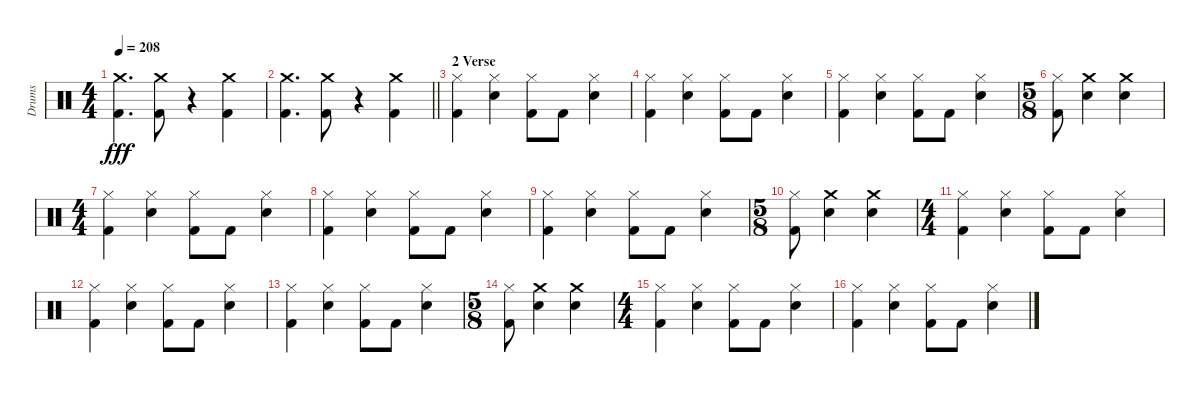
\track ("Drums" "Drums") {instrument percussion}
\staff {score}
\articulation defaults
\ts (4 4)
\tempo 208
\clef neutral
\ks c
("Kick (hit) 2" "Crash medium (hit)").4{d dy fff} ("Crash medium (hit)" "Kick (hit) 2").8 r.4 ("Kick (hit) 2" "Crash medium (hit)").4 |
\barLineRight lightlight
("Crash medium (hit)" "Kick (hit) 2").4{d} ("Crash medium (hit)" "Kick (hit) 2").8 r.4 ("Kick (hit) 2" "Crash medium (hit)").4 |
\section ("" "2 Verse")
("Hi-Hat (closed)" "Kick (hit) 2").4 ("Snare (hit) 2" "Hi-Hat (closed)").4 ("Kick (hit) 2" "Hi-Hat (closed)").8 "Kick (hit) 2".8 ("Snare (hit) 2" "Hi-Hat (closed)").4 |
("Kick (hit) 2" "Hi-Hat (closed)").4 ("Snare (hit) 2" "Hi-Hat (closed)").4 ("Kick (hit) 2" "Hi-Hat (closed)").8 "Kick (hit) 2".8 ("Hi-Hat (closed)" "Snare (hit) 2").4 |
("Kick (hit) 2" "Hi-Hat (closed)").4 ("Snare (hit) 2" "Hi-Hat (closed)").4 ("Kick (hit) 2" "Hi-Hat (closed)").8 "Kick (hit) 2".8 ("Snare (hit) 2" "Hi-Hat (closed)").4 |
\ts (5 8)
("Kick (hit) 2" "Hi-Hat (closed)").8 ("Snare (hit) 2" "Crash medium (hit)").4 ("Crash medium (hit)" "Snare (hit) 2").4 |
\ts (4 4)
("Kick (hit) 2" "Hi-Hat (closed)").4 ("Snare (hit) 2" "Hi-Hat (closed)").4 ("Kick (hit) 2" "Hi-Hat (closed)").8 "Kick (hit) 2".8 ("Snare (hit) 2" "Hi-Hat (closed)").4 |
("Hi-Hat (closed)" "Kick (hit) 2").4 ("Snare (hit) 2" "Hi-Hat (closed)").4 ("Kick (hit) 2" "Hi-Hat (closed)").8 "Kick (hit) 2".8 ("Snare (hit) 2" "Hi-Hat (closed)").4 |
("Kick (hit) 2" "Hi-Hat (closed)").4 ("Hi-Hat (closed)" "Snare (hit) 2").4 ("Kick (hit) 2" "Hi-Hat (closed)").8 "Kick (hit) 2".8 ("Snare (hit) 2" "Hi-Hat (closed)").4 |
\ts (5 8)
("Kick (hit) 2" "Hi-Hat (closed)").8 ("Crash medium (hit)" "Snare (hit) 2").4 ("Crash medium (hit)" "Snare (hit) 2").4 |
\ts (4 4)
("Kick (hit) 2" "Hi-Hat (closed)").4 ("Hi-Hat (closed)" "Snare (hit) 2").4 ("Kick (hit) 2" "Hi-Hat (closed)").8 "Kick (hit) 2".8 ("Snare (hit) 2" "Hi-Hat (closed)").4 |
("Kick (hit) 2" "Hi-Hat (closed)").4 ("Snare (hit) 2" "Hi-Hat (closed)").4 ("Kick (hit) 2" "Hi-Hat (closed)").8 "Kick (hit) 2".8 ("Hi-Hat (closed)" "Snare (hit) 2").4 |
("Kick (hit) 2" "Hi-Hat (closed)").4 ("Snare (hit) 2" "Hi-Hat (closed)").4 ("Kick (hit) 2" "Hi-Hat (closed)").8 "Kick (hit) 2".8 ("Snare (hit) 2" "Hi-Hat (closed)").4 |
\ts (5 8)
("Kick (hit) 2" "Hi-Hat (closed)").8 ("Snare (hit) 2" "Crash medium (hit)").4 ("Crash medium (hit)" "Snare (hit) 2").4 |
\ts (4 4)
("Kick (hit) 2" "Hi-Hat (closed)").4 ("Snare (hit) 2" "Hi-Hat (closed)").4 ("Kick (hit) 2" "Hi-Hat (closed)").8 "Kick (hit) 2".8 ("Hi-Hat (closed)" "Snare (hit) 2").4 |
("Kick (hit) 2" "Hi-Hat (closed)").4 ("Snare (hit) 2" "Hi-Hat (closed)").4 ("Kick (hit) 2" "Hi-Hat (closed)").8 "Kick (hit) 2".8 ("Snare (hit) 2" "Hi-Hat (closed)").4
